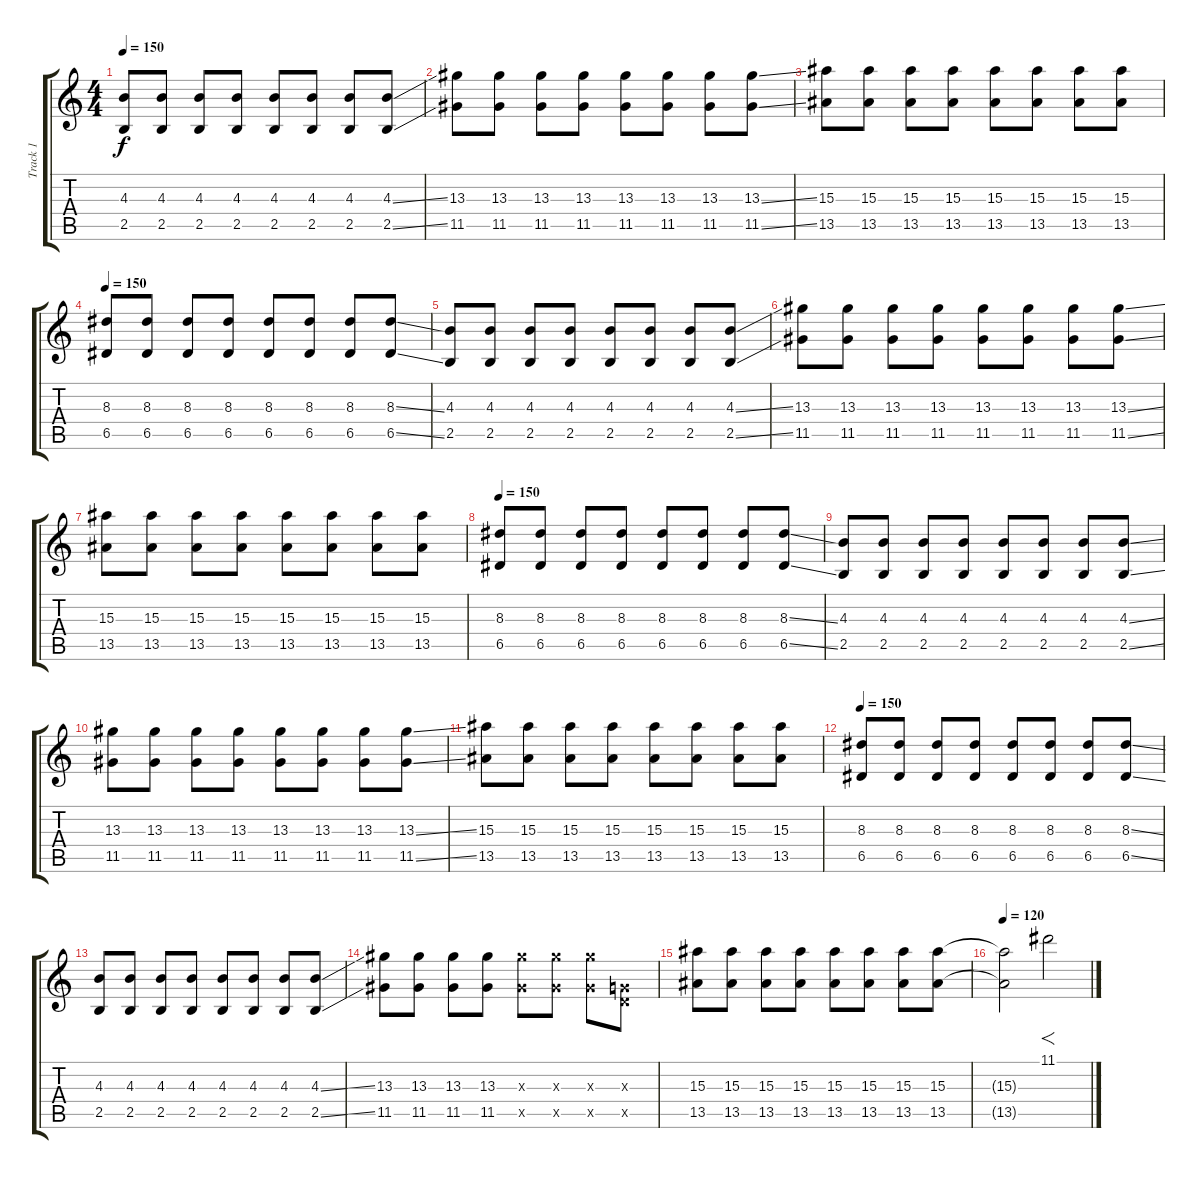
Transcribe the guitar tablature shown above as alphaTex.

\track ("Track 1" "Track 1") {instrument overdrivenguitar}
\staff {score tabs}
\tuning (E4 B3 G3 D3 A2 E2) {hide}
\ts (4 4)
\tempo 150
\clef g2
\ks c
(4.3 2.5).8{dy f} (4.3 2.5).8 (4.3 2.5).8 (4.3 2.5).8 (4.3 2.5).8 (4.3 2.5).8 (4.3 2.5).8 (4.3{ss} 2.5{ss}).8 |
(13.3 11.5).8 (13.3 11.5).8 (13.3 11.5).8 (13.3 11.5).8 (13.3 11.5).8 (13.3 11.5).8 (13.3 11.5).8 (13.3{ss} 11.5{ss}).8 |
(15.3 13.5).8 (15.3 13.5).8 (15.3 13.5).8 (15.3 13.5).8 (15.3 13.5).8 (15.3 13.5).8 (15.3 13.5).8 (15.3 13.5).8 |
\tempo 150
(8.3 6.5).8 (8.3 6.5).8 (8.3 6.5).8 (8.3 6.5).8 (8.3 6.5).8 (8.3 6.5).8 (8.3 6.5).8 (8.3{ss} 6.5{ss}).8 |
(4.3 2.5).8 (4.3 2.5).8 (4.3 2.5).8 (4.3 2.5).8 (4.3 2.5).8 (4.3 2.5).8 (4.3 2.5).8 (4.3{ss} 2.5{ss}).8 |
(13.3 11.5).8 (13.3 11.5).8 (13.3 11.5).8 (13.3 11.5).8 (13.3 11.5).8 (13.3 11.5).8 (13.3 11.5).8 (13.3{ss} 11.5{ss}).8 |
(15.3 13.5).8 (15.3 13.5).8 (15.3 13.5).8 (15.3 13.5).8 (15.3 13.5).8 (15.3 13.5).8 (15.3 13.5).8 (15.3 13.5).8 |
\tempo 150
(8.3 6.5).8 (8.3 6.5).8 (8.3 6.5).8 (8.3 6.5).8 (8.3 6.5).8 (8.3 6.5).8 (8.3 6.5).8 (8.3{ss} 6.5{ss}).8 |
(4.3 2.5).8 (4.3 2.5).8 (4.3 2.5).8 (4.3 2.5).8 (4.3 2.5).8 (4.3 2.5).8 (4.3 2.5).8 (4.3{ss} 2.5{ss}).8 |
(13.3 11.5).8 (13.3 11.5).8 (13.3 11.5).8 (13.3 11.5).8 (13.3 11.5).8 (13.3 11.5).8 (13.3 11.5).8 (13.3{ss} 11.5{ss}).8 |
(15.3 13.5).8 (15.3 13.5).8 (15.3 13.5).8 (15.3 13.5).8 (15.3 13.5).8 (15.3 13.5).8 (15.3 13.5).8 (15.3 13.5).8 |
\tempo 150
(8.3 6.5).8 (8.3 6.5).8 (8.3 6.5).8 (8.3 6.5).8 (8.3 6.5).8 (8.3 6.5).8 (8.3 6.5).8 (8.3{ss} 6.5{ss}).8 |
(4.3 2.5).8 (4.3 2.5).8 (4.3 2.5).8 (4.3 2.5).8 (4.3 2.5).8 (4.3 2.5).8 (4.3 2.5).8 (4.3{ss} 2.5{ss}).8 |
(13.3 11.5).8 (13.3 11.5).8 (13.3 11.5).8 (13.3 11.5).8 (13.3{x} 11.5{x}).8 (13.3{x} 11.5{x}).8 (13.3{x} 11.5{x}).8 (0.3{x} 5.5{x}).8 |
(15.3 13.5).8 (15.3 13.5).8 (15.3 13.5).8 (15.3 13.5).8 (15.3 13.5).8 (15.3 13.5).8 (15.3 13.5).8 (15.3 13.5).8 |
\tempo 120
(15.3{t} 13.5{t}).2 11.1.2{f}
